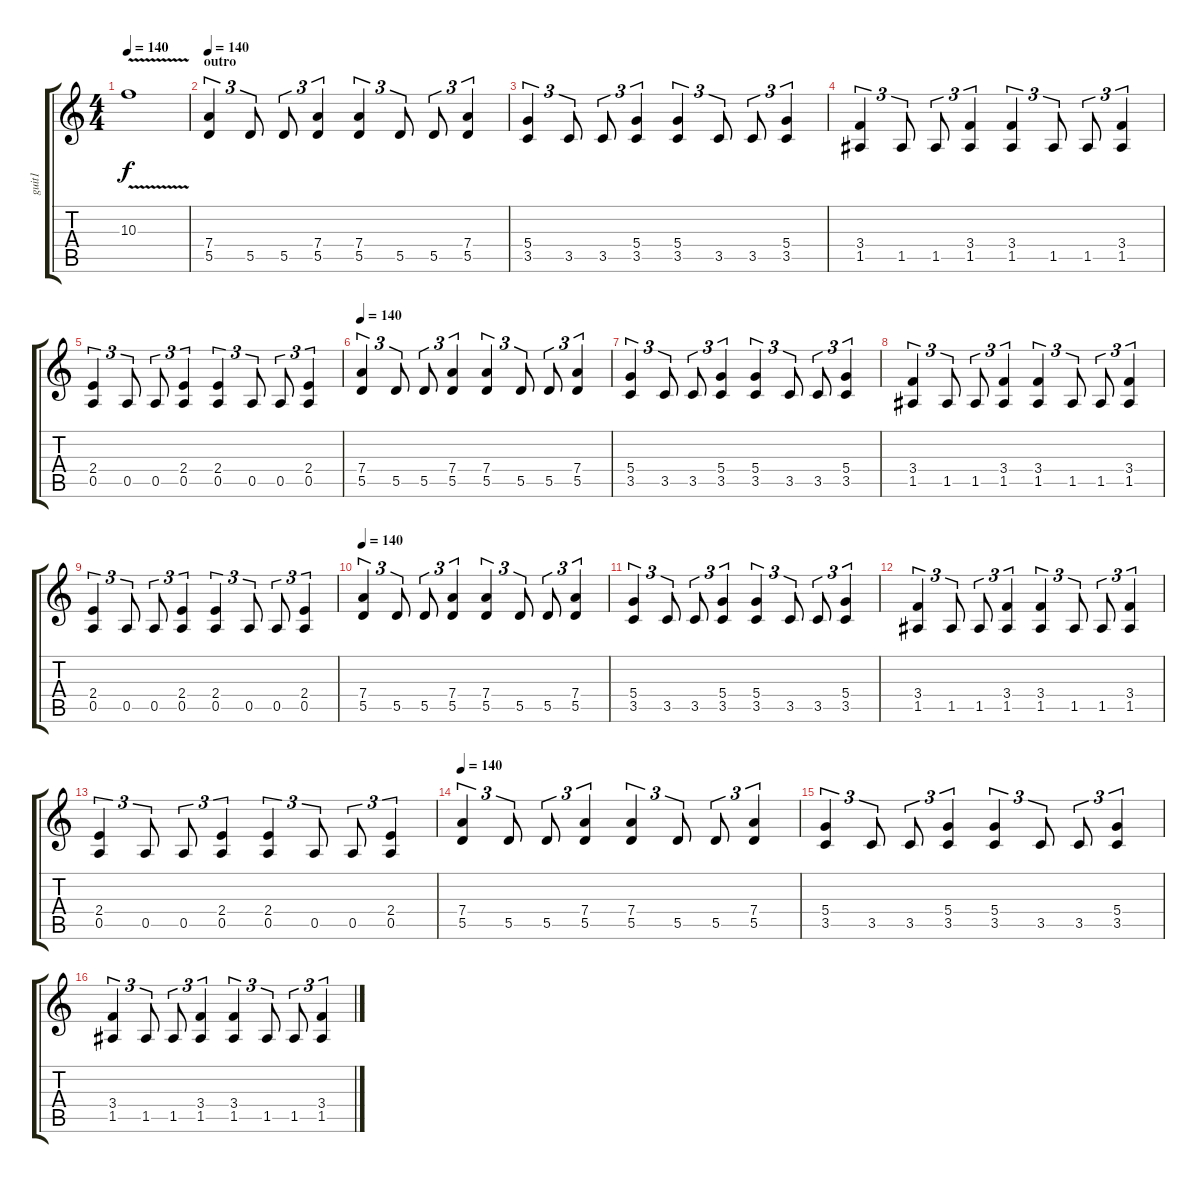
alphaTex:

\track ("guit1" "guit1") {instrument distortionguitar}
\staff {score tabs}
\tuning (E4 B3 G3 D3 A2 D2) {hide}
\ts (4 4)
\tempo 140
\clef g2
\ks c
10.3{v}.1{dy f} |
\section ("" "outro")
\tempo 140
(7.4 5.5).4{tu (3 2)} 5.5.8{tu (3 2)} 5.5.8{tu (3 2)} (7.4 5.5).4{tu (3 2)} (7.4 5.5).4{tu (3 2)} 5.5.8{tu (3 2)} 5.5.8{tu (3 2)} (7.4 5.5).4{tu (3 2)} |
(5.4 3.5).4{tu (3 2)} 3.5.8{tu (3 2)} 3.5.8{tu (3 2)} (5.4 3.5).4{tu (3 2)} (5.4 3.5).4{tu (3 2)} 3.5.8{tu (3 2)} 3.5.8{tu (3 2)} (5.4 3.5).4{tu (3 2)} |
(3.4 1.5).4{tu (3 2)} 1.5.8{tu (3 2)} 1.5.8{tu (3 2)} (3.4 1.5).4{tu (3 2)} (3.4 1.5).4{tu (3 2)} 1.5.8{tu (3 2)} 1.5.8{tu (3 2)} (3.4 1.5).4{tu (3 2)} |
(2.4 0.5).4{tu (3 2)} 0.5.8{tu (3 2)} 0.5.8{tu (3 2)} (2.4 0.5).4{tu (3 2)} (2.4 0.5).4{tu (3 2)} 0.5.8{tu (3 2)} 0.5.8{tu (3 2)} (2.4 0.5).4{tu (3 2)} |
\tempo 140
(7.4 5.5).4{tu (3 2)} 5.5.8{tu (3 2)} 5.5.8{tu (3 2)} (7.4 5.5).4{tu (3 2)} (7.4 5.5).4{tu (3 2)} 5.5.8{tu (3 2)} 5.5.8{tu (3 2)} (7.4 5.5).4{tu (3 2)} |
(5.4 3.5).4{tu (3 2)} 3.5.8{tu (3 2)} 3.5.8{tu (3 2)} (5.4 3.5).4{tu (3 2)} (5.4 3.5).4{tu (3 2)} 3.5.8{tu (3 2)} 3.5.8{tu (3 2)} (5.4 3.5).4{tu (3 2)} |
(3.4 1.5).4{tu (3 2)} 1.5.8{tu (3 2)} 1.5.8{tu (3 2)} (3.4 1.5).4{tu (3 2)} (3.4 1.5).4{tu (3 2)} 1.5.8{tu (3 2)} 1.5.8{tu (3 2)} (3.4 1.5).4{tu (3 2)} |
(2.4 0.5).4{tu (3 2)} 0.5.8{tu (3 2)} 0.5.8{tu (3 2)} (2.4 0.5).4{tu (3 2)} (2.4 0.5).4{tu (3 2)} 0.5.8{tu (3 2)} 0.5.8{tu (3 2)} (2.4 0.5).4{tu (3 2)} |
\tempo 140
(7.4 5.5).4{tu (3 2)} 5.5.8{tu (3 2)} 5.5.8{tu (3 2)} (7.4 5.5).4{tu (3 2)} (7.4 5.5).4{tu (3 2)} 5.5.8{tu (3 2)} 5.5.8{tu (3 2)} (7.4 5.5).4{tu (3 2)} |
(5.4 3.5).4{tu (3 2)} 3.5.8{tu (3 2)} 3.5.8{tu (3 2)} (5.4 3.5).4{tu (3 2)} (5.4 3.5).4{tu (3 2)} 3.5.8{tu (3 2)} 3.5.8{tu (3 2)} (5.4 3.5).4{tu (3 2)} |
(3.4 1.5).4{tu (3 2)} 1.5.8{tu (3 2)} 1.5.8{tu (3 2)} (3.4 1.5).4{tu (3 2)} (3.4 1.5).4{tu (3 2)} 1.5.8{tu (3 2)} 1.5.8{tu (3 2)} (3.4 1.5).4{tu (3 2)} |
(2.4 0.5).4{tu (3 2)} 0.5.8{tu (3 2)} 0.5.8{tu (3 2)} (2.4 0.5).4{tu (3 2)} (2.4 0.5).4{tu (3 2)} 0.5.8{tu (3 2)} 0.5.8{tu (3 2)} (2.4 0.5).4{tu (3 2)} |
\tempo 140
(7.4 5.5).4{tu (3 2)} 5.5.8{tu (3 2)} 5.5.8{tu (3 2)} (7.4 5.5).4{tu (3 2)} (7.4 5.5).4{tu (3 2)} 5.5.8{tu (3 2)} 5.5.8{tu (3 2)} (7.4 5.5).4{tu (3 2)} |
(5.4 3.5).4{tu (3 2)} 3.5.8{tu (3 2)} 3.5.8{tu (3 2)} (5.4 3.5).4{tu (3 2)} (5.4 3.5).4{tu (3 2)} 3.5.8{tu (3 2)} 3.5.8{tu (3 2)} (5.4 3.5).4{tu (3 2)} |
(3.4 1.5).4{tu (3 2)} 1.5.8{tu (3 2)} 1.5.8{tu (3 2)} (3.4 1.5).4{tu (3 2)} (3.4 1.5).4{tu (3 2)} 1.5.8{tu (3 2)} 1.5.8{tu (3 2)} (3.4 1.5).4{tu (3 2)}
